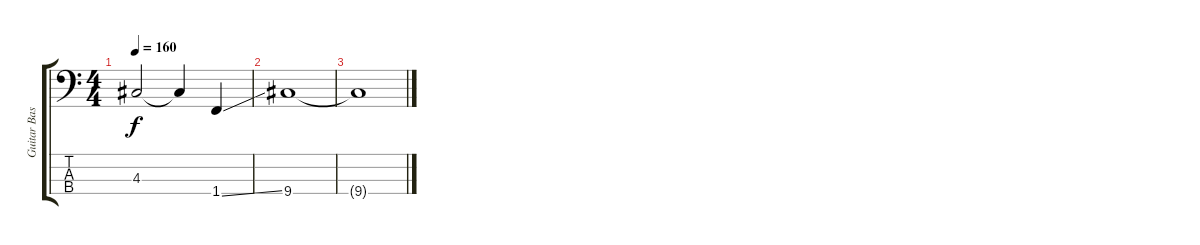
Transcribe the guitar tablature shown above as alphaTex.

\track ("Guitar Bass" "Guitar Bas") {instrument electricbassfinger}
\staff {score tabs}
\tuning (G2 D2 A1 E1) {hide}
\ts (4 4)
\tempo 160
\clef f4
\ks c
4.3{t}.2{dy f} 4.3{t}.4 1.4{ss}.4 |
9.4.1 |
9.4{t}.1
